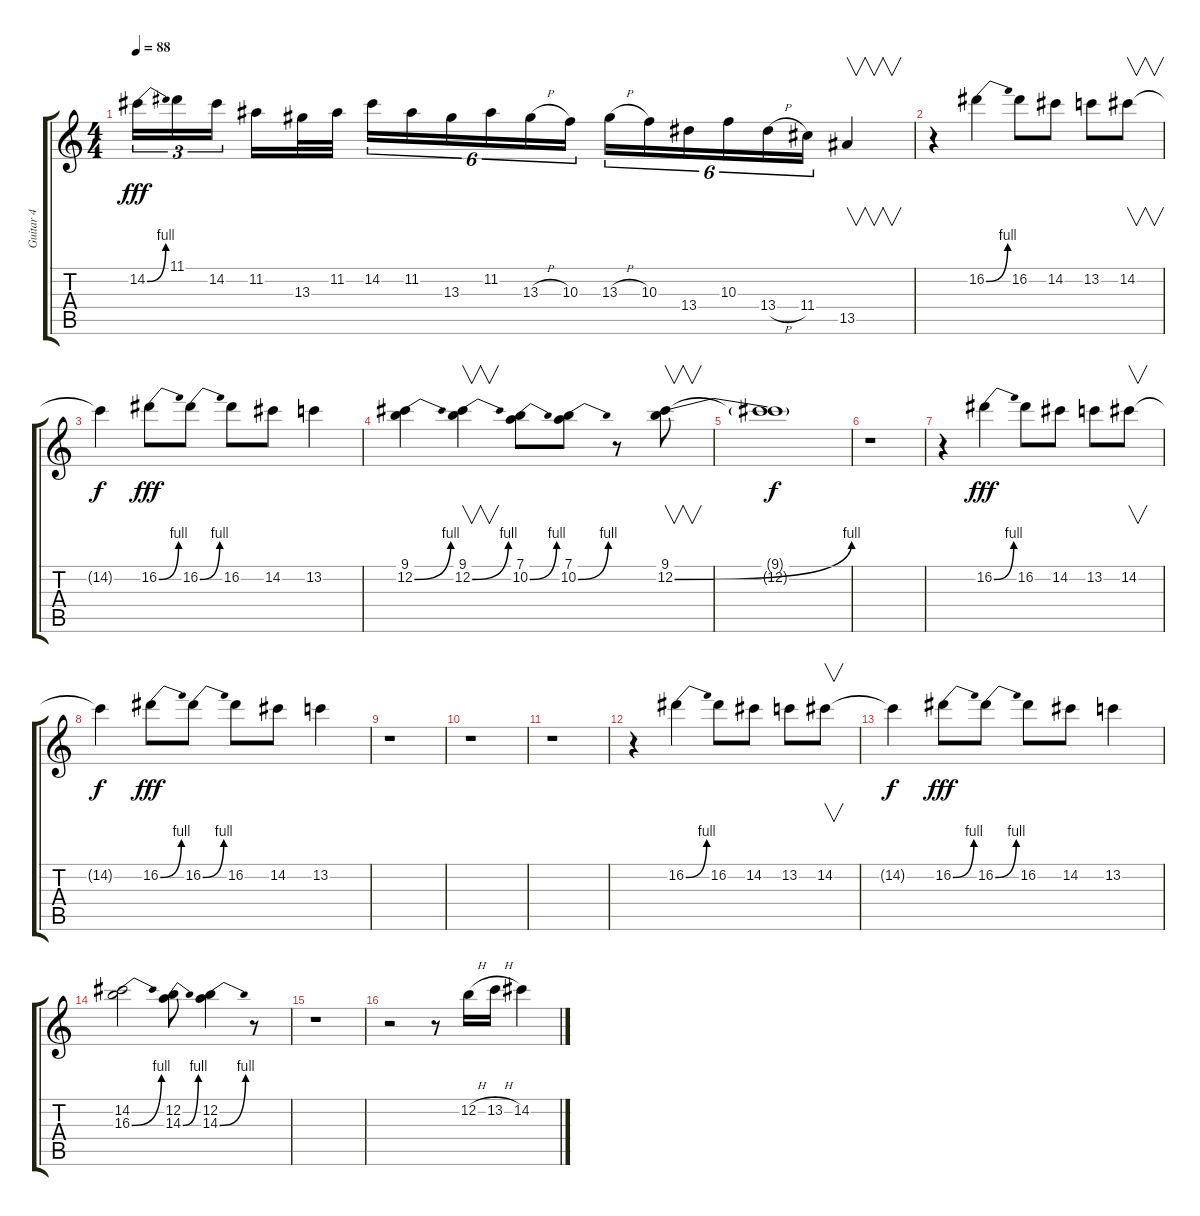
\track ("Guitar 4" "Guitar 4") {instrument distortionguitar}
\staff {score tabs}
\tuning (E4 B3 G3 D3 A2 E2) {hide}
\ts (4 4)
\tempo 88
\clef g2
\ks c
14.2{be (bend 0 0 60 4)}.16{tu (3 2) dy fff} 11.1.16{tu (3 2)} 14.2.16{tu (3 2)} 11.2.16 13.3.32 11.2.32 14.2.16{tu (6 4)} 11.2.16{tu (6 4)} 13.3.16{tu (6 4)} 11.2.16{tu (6 4)} 13.3{h}.16{tu (6 4)} 10.3.16{tu (6 4)} 13.3{h}.16{tu (6 4)} 10.3.16{tu (6 4)} 13.4.16{tu (6 4)} 10.3.16{tu (6 4)} 13.4{h}.16{tu (6 4)} 11.4.16{tu (6 4)} 13.5.4{v} |
r.4 16.2{be (bend 0 0 60 4)}.4 16.2.8 14.2.8 13.2.8 14.2.8{v} |
14.2{t}.4{dy f} 16.2{be (bend 0 0 60 4)}.8{dy fff} 16.2{be (bend 0 0 60 4)}.8 16.2.8 14.2.8 13.2.4 |
(9.1 12.2{be (bend 0 0 60 4)}).4 (9.1 12.2{be (bend 0 0 60 4)}).4{v} (7.1 10.2{be (bend 0 0 60 4)}).8 (7.1 10.2{be (bend 0 0 60 4)}).8 r.8 (9.1 12.2{be (bend 0 0 60 4)}).8{v} |
(9.1{t} 12.2{t}).1{dy f} |
r.1 |
r.4 16.2{be (bend 0 0 60 4)}.4{dy fff} 16.2.8 14.2.8 13.2.8 14.2.8{v} |
14.2{t}.4{dy f} 16.2{be (bend 0 0 60 4)}.8{dy fff} 16.2{be (bend 0 0 60 4)}.8 16.2.8 14.2.8 13.2.4 |
r.1 |
r.1 |
r.1 |
r.4 16.2{be (bend 0 0 60 4)}.4 16.2.8 14.2.8 13.2.8 14.2.8{v} |
14.2{t}.4{dy f} 16.2{be (bend 0 0 60 4)}.8{dy fff} 16.2{be (bend 0 0 60 4)}.8 16.2.8 14.2.8 13.2.4 |
(14.2 16.3{be (bend 0 0 60 4)}).2 (12.2 14.3{be (bend 0 0 60 4)}).8 (12.2 14.3{be (bend 0 0 60 4)}).4 r.8 |
r.1 |
r.2 r.8 12.2{h}.16 13.2{h}.16 14.2.4
